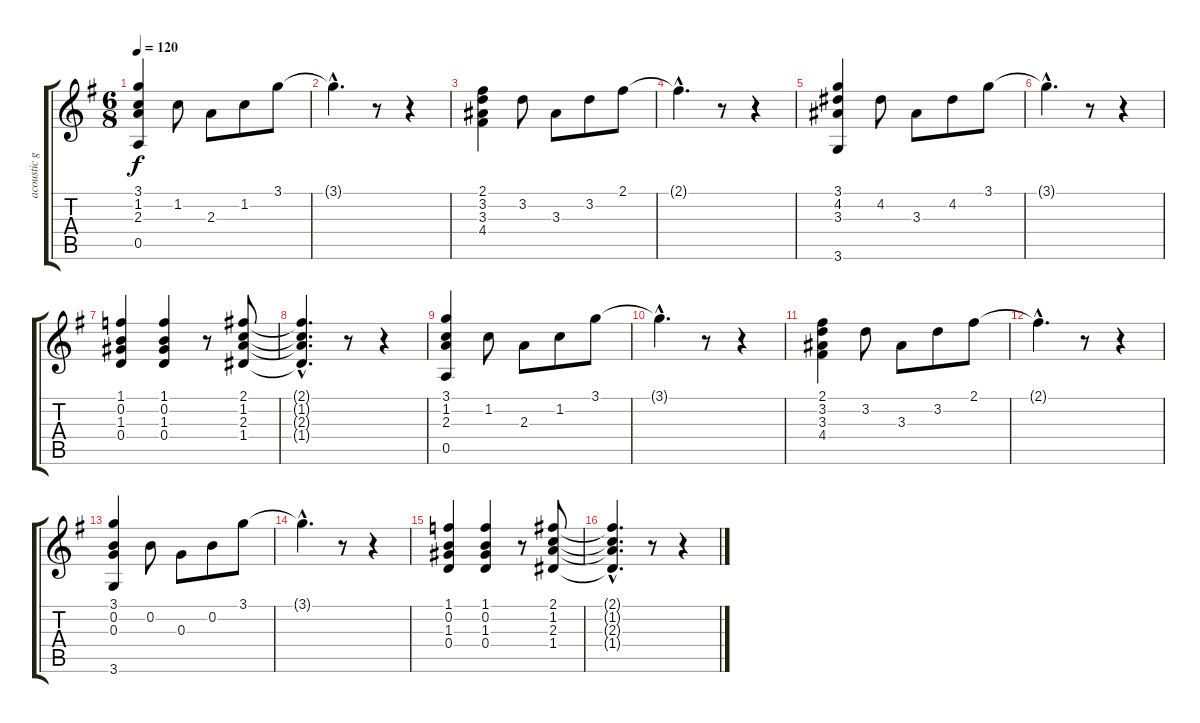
\track ("acoustic guitar" "acoustic g") {instrument acousticguitarsteel}
\staff {score tabs}
\tuning (E4 B3 G3 D3 A2 E2) {hide}
\ts (6 8)
\tempo 120
\clef g2
\ks g
(3.1 1.2 2.3 0.5).4{dy f} 1.2.8 2.3.8 1.2.8 3.1.8 |
3.1{hac t}.4{d} r.8 r.4 |
(2.1 3.2 3.3 4.4).4 3.2.8 3.3.8 3.2.8 2.1.8 |
2.1{hac t}.4{d} r.8 r.4 |
(3.1 4.2 3.3 3.6).4 4.2.8 3.3.8 4.2.8 3.1.8 |
3.1{hac t}.4{d} r.8 r.4 |
(1.1 0.2 1.3 0.4).4 (1.1 0.2 1.3 0.4).4 r.8 (2.1 1.2 2.3 1.4).8 |
(2.1{hac t} 1.2{hac t} 2.3{hac t} 1.4{hac t}).4{d} r.8 r.4 |
(3.1 1.2 2.3 0.5).4 1.2.8 2.3.8 1.2.8 3.1.8 |
3.1{hac t}.4{d} r.8 r.4 |
(2.1 3.2 3.3 4.4).4 3.2.8 3.3.8 3.2.8 2.1.8 |
2.1{hac t}.4{d} r.8 r.4 |
(3.1 0.2 0.3 3.6).4 0.2.8 0.3.8 0.2.8 3.1.8 |
3.1{hac t}.4{d} r.8 r.4 |
(1.1 0.2 1.3 0.4).4 (1.1 0.2 1.3 0.4).4 r.8 (2.1 1.2 2.3 1.4).8 |
(2.1{hac t} 1.2{hac t} 2.3{hac t} 1.4{hac t}).4{d} r.8 r.4
